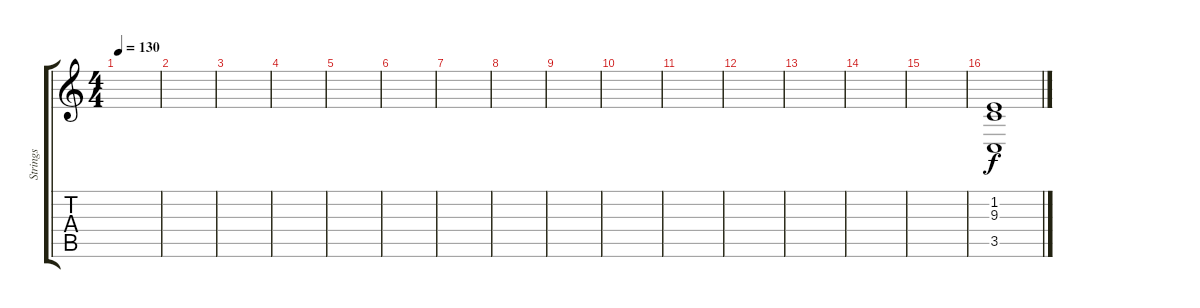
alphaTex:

\track ("Strings" "Strings") {instrument stringensemble2}
\staff {score tabs}
\tuning (E4 B3 G3 D3 A2 E2) {hide}
\ts (4 4)
\tempo 130
\clef g2
\ks c
|
|
|
|
|
|
|
|
|
|
|
|
|
|
|
(1.2 9.3 3.5).1
